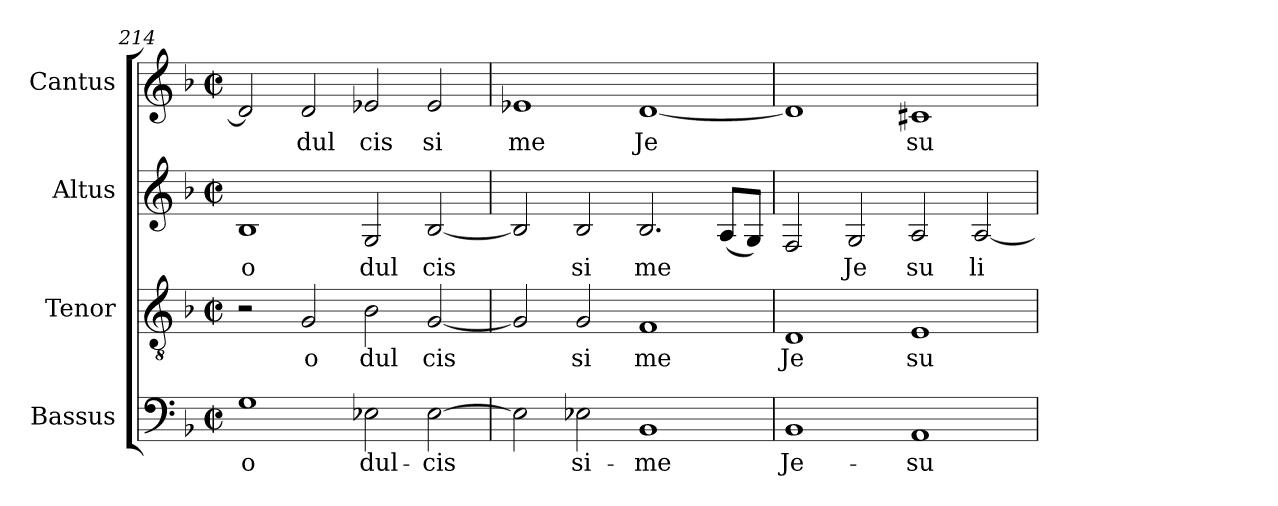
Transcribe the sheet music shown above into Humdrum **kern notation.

**kern	**text	**kern	**text	**kern	**text	**kern	**text
*part4	*part4	*part3	*part3	*part2	*part2	*part1	*part1
*staff4	*staff4	*staff3	*staff3	*staff2	*staff2	*staff1	*staff1
*I"Bassus	*	*I"Tenor	*	*I"Altus	*	*I"Cantus	*
*I'Bassus	*	*I'Tenor	*	*I'Altus	*	*I'Cantus	*
*clefF4	*	*clefGv2	*	*clefG2	*	*clefG2	*
*k[b-]	*	*k[b-]	*	*k[b-]	*	*k[b-]	*
*F:	*	*F:	*	*F:	*	*F:	*
*M2/2	*	*M2/2	*	*M2/2	*	*M2/2	*
*met(c|)	*	*met(c|)	*	*met(c|)	*	*met(c|)	*
=214	=214	=214	=214	=214	=214	=214	=214
!	!LO:LY:b:cj	!	!	!	!LO:LY:b:cj	!	!LO:LY:b:cj
1G	o	2r	.	1B-	o	2d/]	.
!	!	!	!LO:LY:b:cj	!	!	!	!LO:LY:b:cj
.	.	2G/	o	.	.	2d/	dul
!	!LO:LY:b:cj	!	!LO:LY:b:cj	!	!LO:LY:b:cj	!	!LO:LY:b:cj
2E-X\	dul-	2B-\	dul	2G/	dul	2e-X/	cis
!	!LO:LY:b:cj	!	!LO:LY:b:cj	!	!LO:LY:b:cj	!	!LO:LY:b:cj
[>2E-\	-cis-	[<2G/	cis	[<2B-/	cis	2e-/	si
=215	=215	=215	=215	=215	=215	=215	=215
!	!LO:LY:b:cj	!	!LO:LY:b:cj	!	!LO:LY:b:cj	!	!LO:LY:b:cj
2E-\]	--	2G/]	.	2B-/]	.	1e-X	me
!	!LO:LY:b:cj	!	!LO:LY:b:cj	!	!LO:LY:b:cj	!	!
2E-X\	-si-	2G/	si	2B-/	si	.	.
!	!LO:LY:b:cj	!	!LO:LY:b:cj	!	!LO:LY:b:cj	!	!LO:LY:b:cj
1BB-	-me	1F	me	2.B-/	me	[<1d	Je
!	!	!	!	!	!LO:LY:b:cj	!	!
.	.	.	.	(<8A/L	.	.	.
!	!	!	!	!	!LO:LY:b:cj	!	!
.	.	.	.	8G/J)	.	.	.
=216	=216	=216	=216	=216	=216	=216	=216
!	!LO:LY:b:cj	!	!LO:LY:b:cj	!	!LO:LY:b:cj	!	!LO:LY:b:cj
1BB-	Je-	1D	Je	2F/	.	1d]	.
!	!	!	!	!	!LO:LY:b:cj	!	!
.	.	.	.	2G/	Je	.	.
!	!LO:LY:b:cj	!	!LO:LY:b:cj	!	!LO:LY:b:cj	!	!LO:LY:b:cj
1AA	-su	1E	su	2A/	su	1c#X	su
!	!	!	!	!	!LO:LY:b:cj	!	!
.	.	.	.	[<2A/	li	.	.
=	=	=	=	=	=	=	=
*-	*-	*-	*-	*-	*-	*-	*-
